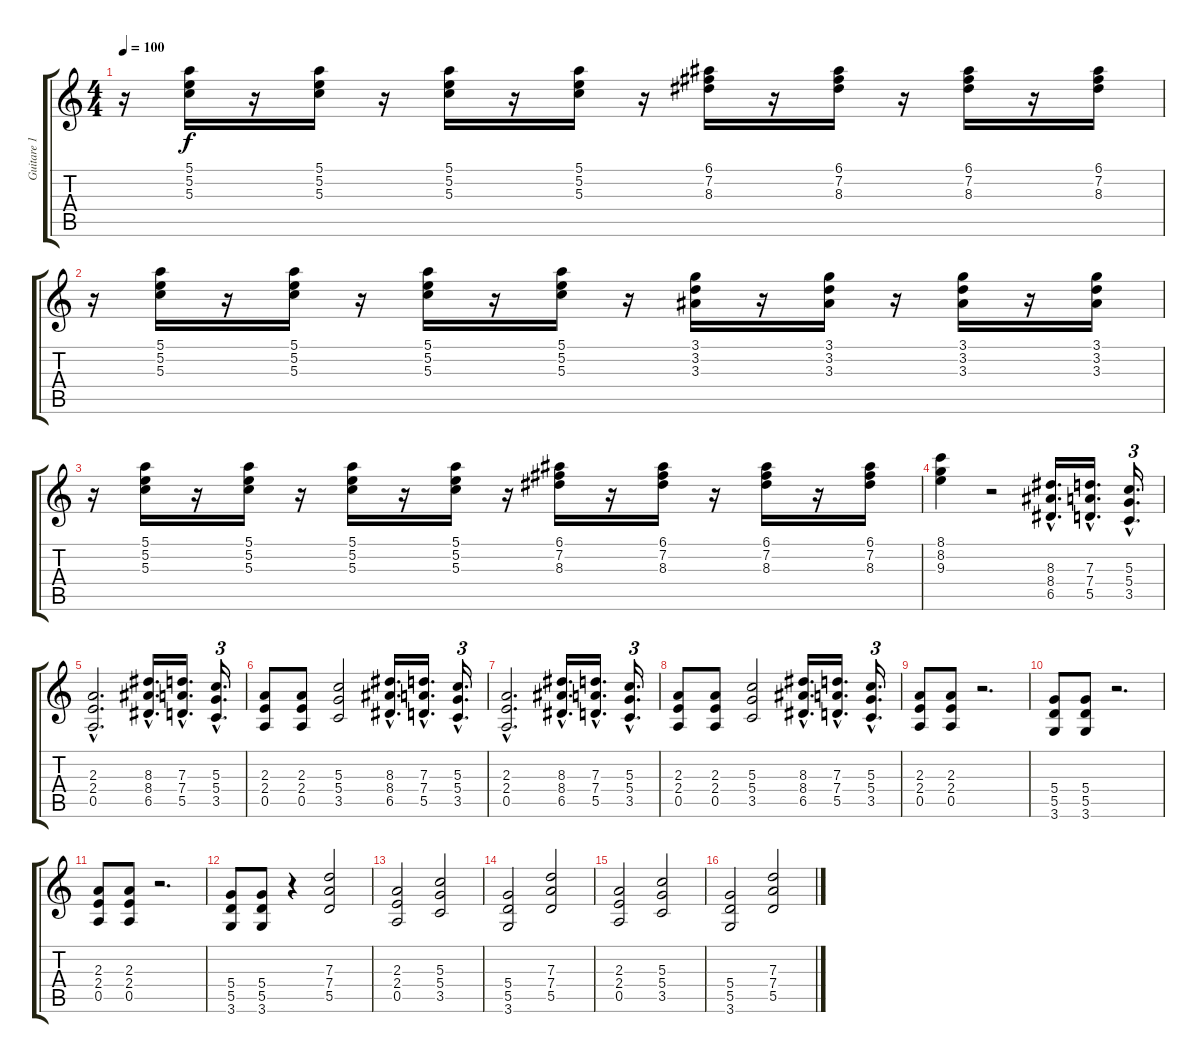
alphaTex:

\track ("Guitare 1" "Guitare 1") {instrument electricguitarclean}
\staff {score tabs}
\tuning (E4 B3 G3 D3 A2 E2) {hide}
\ts (4 4)
\tempo 100
\clef g2
\ks c
r.16{dy f} (5.1 5.2 5.3).16 r.16 (5.1 5.2 5.3).16 r.16 (5.1 5.2 5.3).16 r.16 (5.1 5.2 5.3).16 r.16 (6.1 7.2 8.3).16 r.16 (6.1 7.2 8.3).16 r.16 (6.1 7.2 8.3).16 r.16 (6.1 7.2 8.3).16 |
r.16 (5.1 5.2 5.3).16 r.16 (5.1 5.2 5.3).16 r.16 (5.1 5.2 5.3).16 r.16 (5.1 5.2 5.3).16 r.16 (3.1 3.2 3.3).16 r.16 (3.1 3.2 3.3).16 r.16 (3.1 3.2 3.3).16 r.16 (3.1 3.2 3.3).16 |
r.16 (5.1 5.2 5.3).16 r.16 (5.1 5.2 5.3).16 r.16 (5.1 5.2 5.3).16 r.16 (5.1 5.2 5.3).16 r.16 (6.1 7.2 8.3).16 r.16 (6.1 7.2 8.3).16 r.16 (6.1 7.2 8.3).16 r.16 (6.1 7.2 8.3).16 |
(8.1 8.2 9.3).4 r.2 (8.3{hac} 8.4{hac} 6.5{hac}).16{d instrument distortionguitar} (7.3{hac} 7.4{hac} 5.5{hac}).16{d} (5.3{hac} 5.4{hac} 3.5{hac}).16{d tu (3 2)} |
(2.3{hac} 2.4{hac} 0.5{hac}).2{d} (8.3{hac} 8.4{hac} 6.5{hac}).16{d} (7.3{hac} 7.4{hac} 5.5{hac}).16{d} (5.3{hac} 5.4{hac} 3.5{hac}).16{d tu (3 2)} |
(2.3 2.4 0.5).8 (2.3 2.4 0.5).8 (5.3 5.4 3.5).2 (8.3{hac} 8.4{hac} 6.5{hac}).16{d} (7.3{hac} 7.4{hac} 5.5{hac}).16{d} (5.3{hac} 5.4{hac} 3.5{hac}).16{d tu (3 2)} |
(2.3{hac} 2.4{hac} 0.5{hac}).2{d} (8.3{hac} 8.4{hac} 6.5{hac}).16{d} (7.3{hac} 7.4{hac} 5.5{hac}).16{d} (5.3{hac} 5.4{hac} 3.5{hac}).16{d tu (3 2)} |
(2.3 2.4 0.5).8 (2.3 2.4 0.5).8 (5.3 5.4 3.5).2 (8.3{hac} 8.4{hac} 6.5{hac}).16{d} (7.3{hac} 7.4{hac} 5.5{hac}).16{d} (5.3{hac} 5.4{hac} 3.5{hac}).16{d tu (3 2)} |
(2.3 2.4 0.5).8 (2.3 2.4 0.5).8 r.2{d} |
(5.4 5.5 3.6).8 (5.4 5.5 3.6).8 r.2{d} |
(2.3 2.4 0.5).8 (2.3 2.4 0.5).8 r.2{d} |
(5.4 5.5 3.6).8 (5.4 5.5 3.6).8 r.4 (7.3 7.4 5.5).2 |
(2.3 2.4 0.5).2 (5.3 5.4 3.5).2 |
(5.4 5.5 3.6).2 (7.3 7.4 5.5).2 |
(2.3 2.4 0.5).2 (5.3 5.4 3.5).2 |
(5.4 5.5 3.6).2 (7.3 7.4 5.5).2
